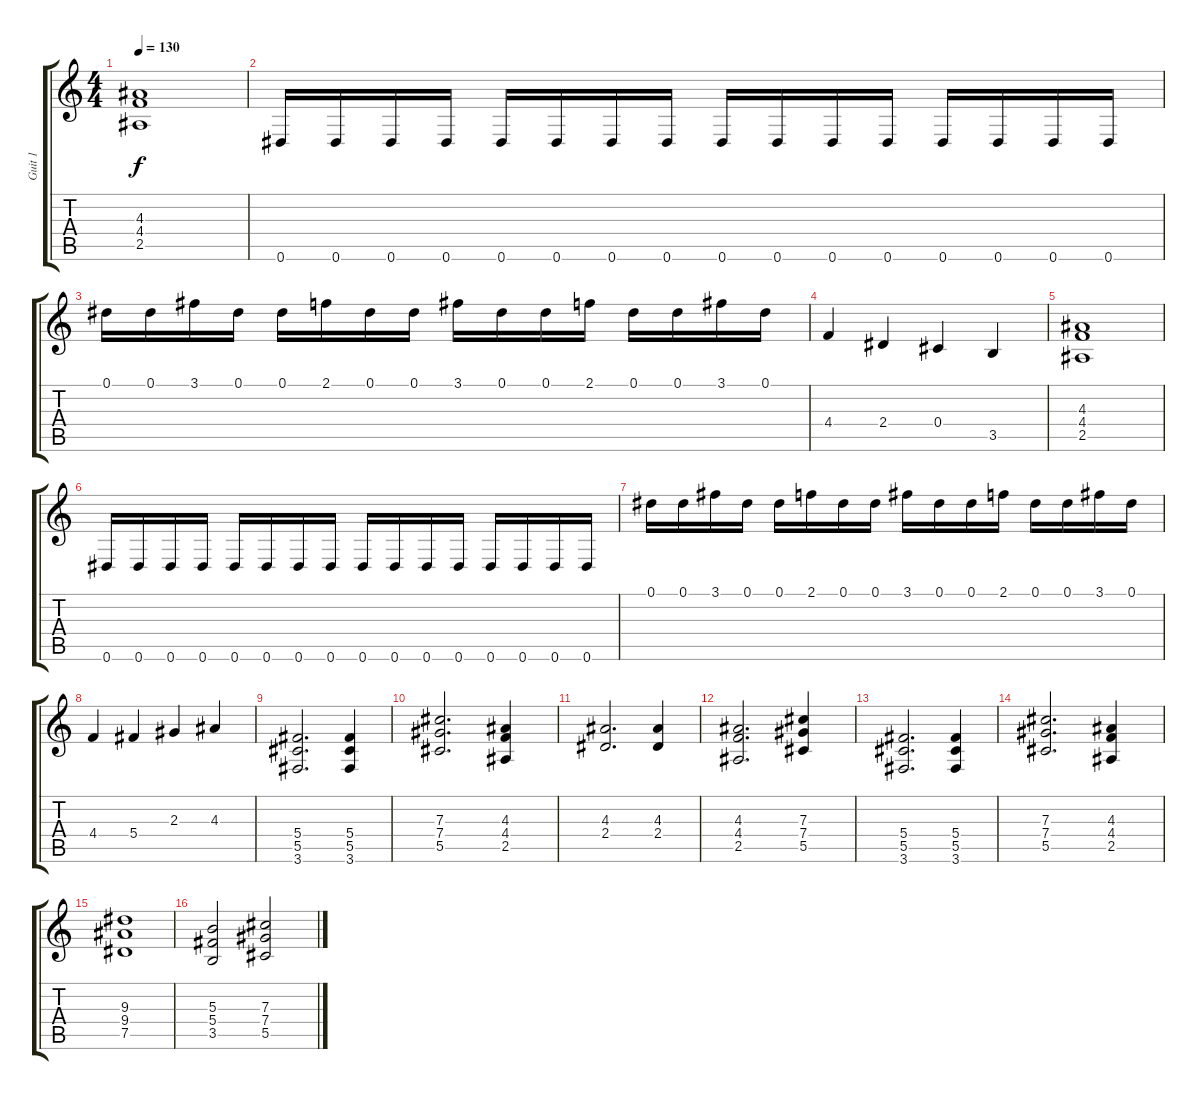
\track ("Guit 1" "Guit 1") {instrument distortionguitar}
\staff {score tabs}
\tuning (Eb4 Bb3 Gb3 Db3 Ab2 Eb2) {hide}
\ts (4 4)
\tempo 130
\clef g2
\ks c
(4.3 4.4 2.5).1{dy f} |
0.6.16 0.6.16 0.6.16 0.6.16 0.6.16 0.6.16 0.6.16 0.6.16 0.6.16 0.6.16 0.6.16 0.6.16 0.6.16 0.6.16 0.6.16 0.6.16 |
0.1.16 0.1.16 3.1.16 0.1.16 0.1.16 2.1.16 0.1.16 0.1.16 3.1.16 0.1.16 0.1.16 2.1.16 0.1.16 0.1.16 3.1.16 0.1.16 |
4.4.4 2.4.4 0.4.4 3.5.4 |
(4.3 4.4 2.5).1 |
0.6.16 0.6.16 0.6.16 0.6.16 0.6.16 0.6.16 0.6.16 0.6.16 0.6.16 0.6.16 0.6.16 0.6.16 0.6.16 0.6.16 0.6.16 0.6.16 |
0.1.16 0.1.16 3.1.16 0.1.16 0.1.16 2.1.16 0.1.16 0.1.16 3.1.16 0.1.16 0.1.16 2.1.16 0.1.16 0.1.16 3.1.16 0.1.16 |
4.4.4 5.4.4 2.3.4 4.3.4 |
(5.4 5.5 3.6).2{d} (5.4 5.5 3.6).4 |
(7.3 7.4 5.5).2{d} (4.3 4.4 2.5).4 |
(4.3 2.4).2{d} (4.3 2.4).4 |
(4.3 4.4 2.5).2{d} (7.3 7.4 5.5).4 |
(5.4 5.5 3.6).2{d} (5.4 5.5 3.6).4 |
(7.3 7.4 5.5).2{d} (4.3 4.4 2.5).4 |
(9.3 9.4 7.5).1 |
(5.3 5.4 3.5).2 (7.3 7.4 5.5).2
